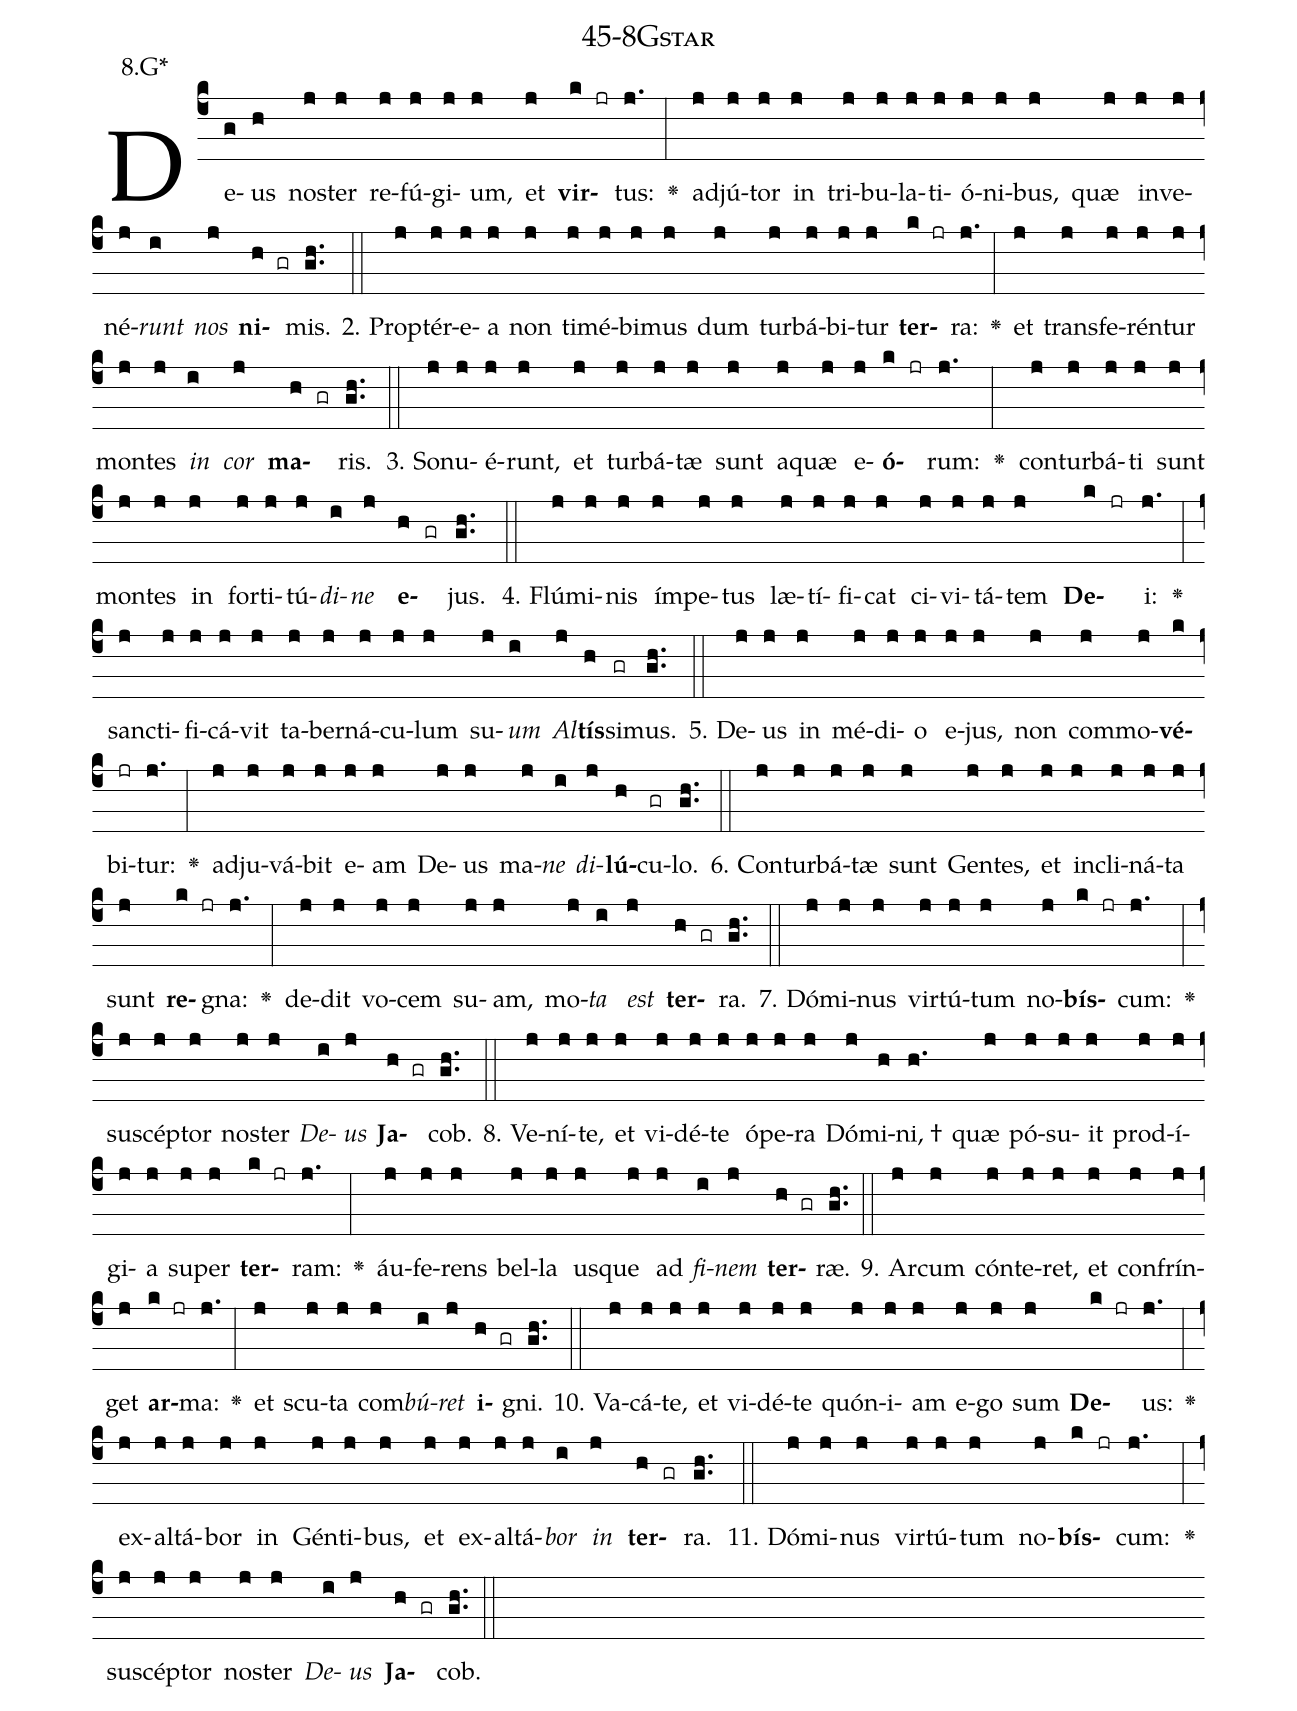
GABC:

name: 45-8Gstar;
annotation: 8.G*;
%%
(c4)De(g)us(h) nos(j)ter(j) re(j)fú(j)gi(j)um,(j) et(j) <b>vir</b>(k jr)tus:(j.) <v>\greheightstar</v>(:) ad(j)jú(j)tor(j) in(j) tri(j)bu(j)la(j)ti(j)ó(j)ni(j)bus,(j) quæ(j) in(j)ve(j)né(j)<i>runt</i>(i) <i>nos</i>(j) <b>ni</b>(h gr)mis.(gh..) (::)
2. Prop(j)tér(j)e(j)a(j) non(j) ti(j)mé(j)bi(j)mus(j) dum(j) tur(j)bá(j)bi(j)tur(j) <b>ter</b>(k jr)ra:(j.) <v>\greheightstar</v>(:) et(j) trans(j)fe(j)rén(j)tur(j) mon(j)tes(j) <i>in</i>(i) <i>cor</i>(j) <b>ma</b>(h gr)ris.(gh..) (::)
3. So(j)nu(j)é(j)runt,(j) et(j) tur(j)bá(j)tæ(j) sunt(j) a(j)quæ(j) e(j)<b>ó</b>(k jr)rum:(j.) <v>\greheightstar</v>(:) con(j)tur(j)bá(j)ti(j) sunt(j) mon(j)tes(j) in(j) for(j)ti(j)tú(j)<i>di</i>(i)<i>ne</i>(j) <b>e</b>(h gr)jus.(gh..) (::)
4. Flú(j)mi(j)nis(j) ím(j)pe(j)tus(j) læ(j)tí(j)fi(j)cat(j) ci(j)vi(j)tá(j)tem(j) <b>De</b>(k jr)i:(j.) <v>\greheightstar</v>(:) sanc(j)ti(j)fi(j)cá(j)vit(j) ta(j)ber(j)ná(j)cu(j)lum(j) su(j)<i>um</i>(i) <i>Al</i>(j)<b>tís</b>(h)si(gr)mus.(gh..) (::)
5. De(j)us(j) in(j) mé(j)di(j)o(j) e(j)jus,(j) non(j) com(j)mo(j)<b>vé</b>(k)bi(jr)tur:(j.) <v>\greheightstar</v>(:) ad(j)ju(j)vá(j)bit(j) e(j)am(j) De(j)us(j) ma(j)<i>ne</i>(i) <i>di</i>(j)<b>lú</b>(h)cu(gr)lo.(gh..) (::)
6. Con(j)tur(j)bá(j)tæ(j) sunt(j) Gen(j)tes,(j) et(j) in(j)cli(j)ná(j)ta(j) sunt(j) <b>re</b>(k jr)gna:(j.) <v>\greheightstar</v>(:) de(j)dit(j) vo(j)cem(j) su(j)am,(j) mo(j)<i>ta</i>(i) <i>est</i>(j) <b>ter</b>(h gr)ra.(gh..) (::)
7. Dó(j)mi(j)nus(j) vir(j)tú(j)tum(j) no(j)<b>bís</b>(k jr)cum:(j.) <v>\greheightstar</v>(:) su(j)scép(j)tor(j) nos(j)ter(j) <i>De</i>(i)<i>us</i>(j) <b>Ja</b>(h gr)cob.(gh..) (::)
8. Ve(j)ní(j)te,(j) et(j) vi(j)dé(j)te(j) ó(j)pe(j)ra(j) Dó(j)mi(h)ni, †(h.) quæ(j) pó(j)su(j)it(j) prod(j)í(j)gi(j)a(j) su(j)per(j) <b>ter</b>(k jr)ram:(j.) <v>\greheightstar</v>(:) áu(j)fe(j)rens(j) bel(j)la(j) us(j)que(j) ad(j) <i>fi</i>(i)<i>nem</i>(j) <b>ter</b>(h gr)ræ.(gh..) (::)
9. Ar(j)cum(j) cón(j)te(j)ret,(j) et(j) con(j)frín(j)get(j) <b>ar</b>(k jr)ma:(j.) <v>\greheightstar</v>(:) et(j) scu(j)ta(j) com(j)<i>bú</i>(i)<i>ret</i>(j) <b>i</b>(h gr)gni.(gh..) (::)
10. Va(j)cá(j)te,(j) et(j) vi(j)dé(j)te(j) quón(j)i(j)am(j) e(j)go(j) sum(j) <b>De</b>(k jr)us:(j.) <v>\greheightstar</v>(:) ex(j)al(j)tá(j)bor(j) in(j) Gén(j)ti(j)bus,(j) et(j) ex(j)al(j)tá(j)<i>bor</i>(i) <i>in</i>(j) <b>ter</b>(h gr)ra.(gh..) (::)
11. Dó(j)mi(j)nus(j) vir(j)tú(j)tum(j) no(j)<b>bís</b>(k jr)cum:(j.) <v>\greheightstar</v>(:) su(j)scép(j)tor(j) nos(j)ter(j) <i>De</i>(i)<i>us</i>(j) <b>Ja</b>(h gr)cob.(gh..) (::)
